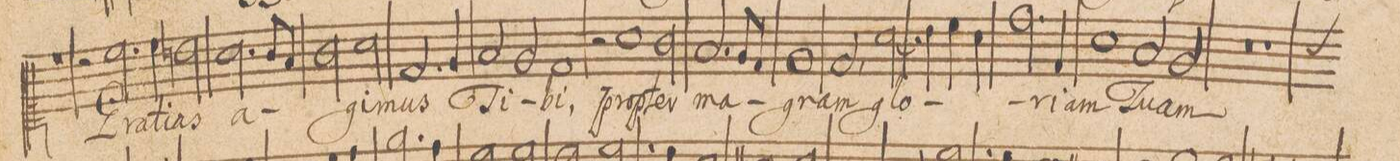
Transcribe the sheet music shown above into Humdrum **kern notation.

**kern	**text
*I"CANTVS.	*
*clefC1	*
*k[]	*
*met(C|)	*
*M2/1	*
1r	.
=15-	=15-
2r	.
2.cc\	Gra-
4cc\	-ti-
2bn\	-as
=16-	=16-
2.a\	a-
8g/L	.
8f/J	.
2g\	.
2a\	-gi-
=17-	=17-
2.d/	-mus
4e/	.
2f/	Ti-
2e/	.
=18-	=18-
1d	-bi,
2r	.
1a	pro-
=19-	=19-
2g\	-pter
2.f/	ma-
8e/L	.
8d/J	.
=20-	=20-
1e	.
2d,/	-gnam
2.a	glo-
=21-	=21-
4b\	.
4cc\	.
4a\	.
2.dd\	.
4d/	-ri-
=22-	=22-
1a	-am
2f/	Tu-
2e/	-am
=23-	=23-
0r	.
=24-	=24-
1r	.
*custos:a	*
*-	*-
